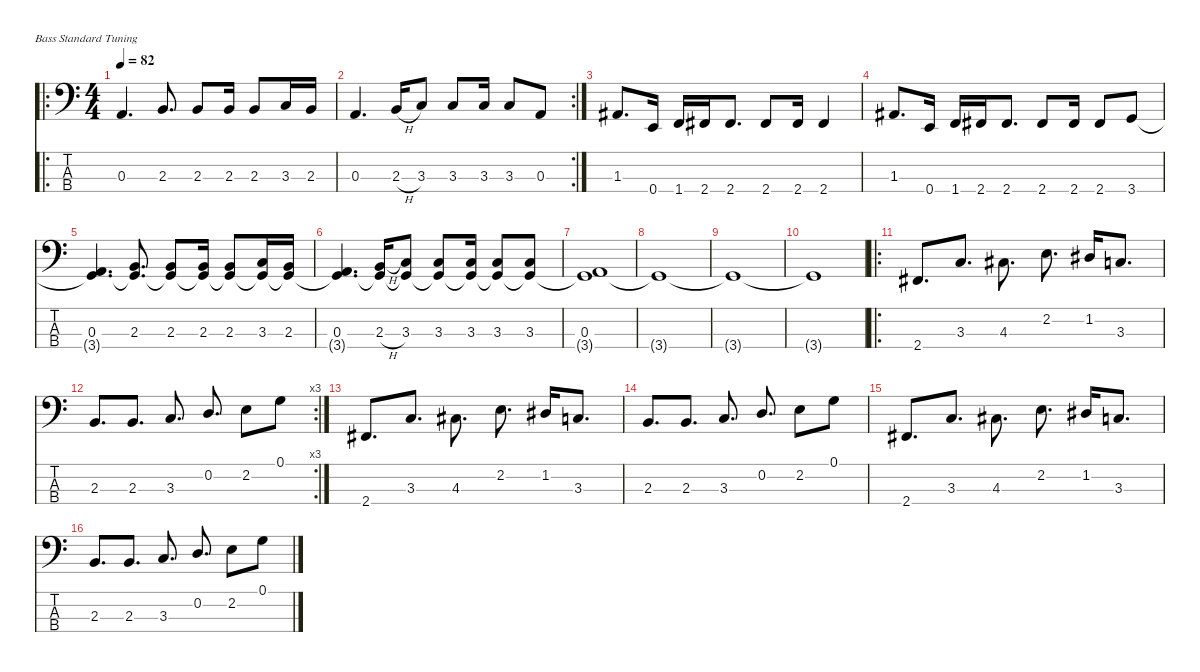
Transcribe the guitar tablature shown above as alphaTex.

\defaultSystemsLayout 4
\hideDynamics
\bracketExtendMode nobrackets
\singleTrackTrackNamePolicy hidden
\multiTrackTrackNamePolicy hidden
\firstSystemTrackNameMode fullname
\firstSystemTrackNameOrientation horizontal
\otherSystemsTrackNameOrientation horizontal
\track ("Bass" "el.bs.") {instrument electricbassfinger}
\staff {score tabs}
\tuning (G2 D2 A1 E1)
\ro
\ts (4 4)
\tempo 82
\clef f4
\ks c
0.3.4{d dy f beam Up} 2.3.8{d beam Up} 2.3.8{beam Up} 2.3.16{beam Up} 2.3.8{beam Up} 3.3.16{beam Up} 2.3.16{beam Up} |
\rc 2
0.3.4{d beam Up} 2.3{h}.16{beam Up} 3.3.8{beam Up} 3.3.8{beam Up} 3.3.16{beam Up} 3.3.8{beam Up} 0.3.8{beam Up} |
1.3{acc #}.8{d beam Up} 0.4.16{beam Up} 1.4.16{beam Up} 2.4{acc #}.16{beam Up} 2.4{acc #}.8{d beam Up} 2.4{acc #}.8{beam Up} 2.4{acc #}.16{beam Up} 2.4{acc #}.4{beam Up} |
1.3{acc #}.8{d beam Up} 0.4.16{beam Up} 1.4.16{beam Up} 2.4{acc #}.16{beam Up} 2.4{acc #}.8{d beam Up} 2.4{acc #}.8{beam Up} 2.4{acc #}.16{beam Up} 2.4{acc #}.8{beam Up} 3.4.8{beam Up} |
(0.3 3.4{t}).4{d beam Up} (2.3 3.4{t}).8{d beam Up} (2.3 3.4{t}).8{beam Up} (2.3 3.4{t}).16{beam Up} (2.3 3.4{t}).8{beam Up} (3.3 3.4{t}).16{beam Up} (2.3 3.4{t}).16{beam Up} |
(0.3 3.4{t}).4{d beam Up} (2.3{h} 3.4{t}).16{beam Up} (3.3 3.4{t}).8{beam Up} (3.3 3.4{t}).8{beam Up} (3.3 3.4{t}).16{beam Up} (3.3 3.4{t}).8{beam Up} (3.3 3.4{t}).8{beam Up} |
(0.3 3.4{t}).1{beam Up} |
3.4{t}.1{beam Up} |
3.4{t}.1{beam Up} |
3.4{t}.1{beam Up} |
\ro
2.4{acc #}.8{d beam Up} 3.3.8{d beam Up} 4.3{acc #}.8{d beam Down} 2.2.8{d beam Down} 1.2{acc #}.16{beam Up} 3.3.8{d beam Up} |
\rc 3
2.3.8{d beam Up} 2.3.8{d beam Up} 3.3.8{d beam Up} 0.2.8{d beam Up} 2.2.8{beam Down} 0.1.8{beam Down} |
2.4{acc #}.8{d beam Up} 3.3.8{d beam Up} 4.3{acc #}.8{d beam Down} 2.2.8{d beam Down} 1.2{acc #}.16{beam Up} 3.3.8{d beam Up} |
2.3.8{d beam Up} 2.3.8{d beam Up} 3.3.8{d beam Up} 0.2.8{d beam Up} 2.2.8{beam Down} 0.1.8{beam Down} |
2.4{acc #}.8{d beam Up} 3.3.8{d beam Up} 4.3{acc #}.8{d beam Down} 2.2.8{d beam Down} 1.2{acc #}.16{beam Up} 3.3.8{d beam Up} |
2.3.8{d beam Up} 2.3.8{d beam Up} 3.3.8{d beam Up} 0.2.8{d beam Up} 2.2.8{beam Down} 0.1.8{beam Down}
